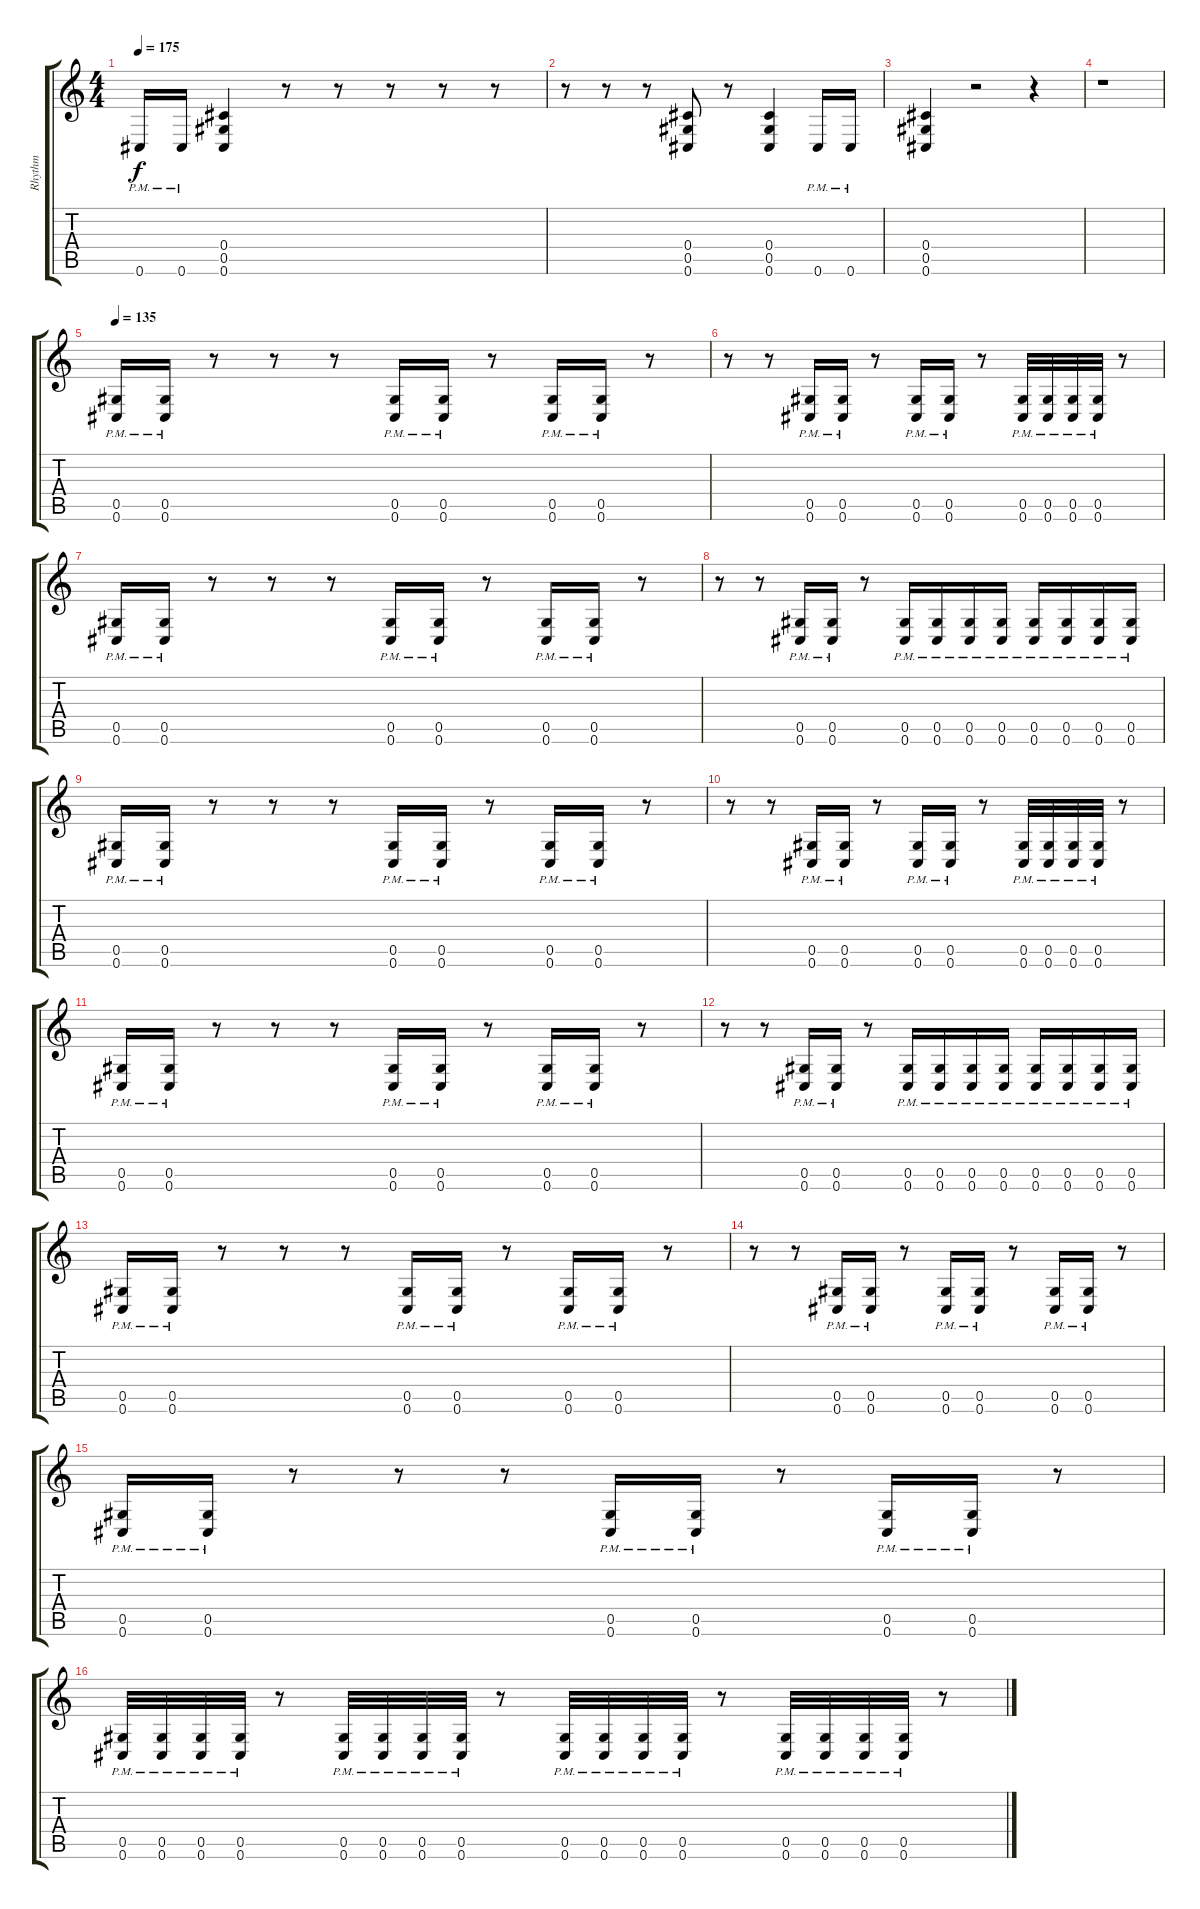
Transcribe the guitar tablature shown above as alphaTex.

\track ("Rhythm" "Rhythm") {instrument distortionguitar}
\staff {score tabs}
\tuning (Eb4 Bb3 Gb3 Db3 Ab2 Db2) {hide}
\ts (4 4)
\tempo 175
\clef g2
\ks c
0.6{pm}.16{dy f} 0.6{pm}.16 (0.4 0.5 0.6).4 r.8 r.8 r.8 r.8 r.8 |
r.8 r.8 r.8 (0.4 0.5 0.6).8 r.8 (0.4 0.5 0.6).4 0.6{pm}.16 0.6{pm}.16 |
(0.4 0.5 0.6).4 r.2 r.4 |
r.1 |
\tempo 135
(0.5{pm} 0.6{pm}).16 (0.5{pm} 0.6{pm}).16 r.8 r.8 r.8 (0.5{pm} 0.6{pm}).16 (0.5{pm} 0.6{pm}).16 r.8 (0.5{pm} 0.6{pm}).16 (0.5{pm} 0.6{pm}).16 r.8 |
r.8 r.8 (0.5{pm} 0.6{pm}).16 (0.5{pm} 0.6{pm}).16 r.8 (0.5{pm} 0.6{pm}).16 (0.5{pm} 0.6{pm}).16 r.8 (0.5{pm} 0.6{pm}).32 (0.5{pm} 0.6{pm}).32 (0.5{pm} 0.6{pm}).32 (0.5{pm} 0.6{pm}).32 r.8 |
(0.5{pm} 0.6{pm}).16 (0.5{pm} 0.6{pm}).16 r.8 r.8 r.8 (0.5{pm} 0.6{pm}).16 (0.5{pm} 0.6{pm}).16 r.8 (0.5{pm} 0.6{pm}).16 (0.5{pm} 0.6{pm}).16 r.8 |
r.8 r.8 (0.5{pm} 0.6{pm}).16 (0.5{pm} 0.6{pm}).16 r.8 (0.5{pm} 0.6{pm}).16 (0.5{pm} 0.6{pm}).16 (0.5{pm} 0.6{pm}).16 (0.5{pm} 0.6{pm}).16 (0.5{pm} 0.6{pm}).16 (0.5{pm} 0.6{pm}).16 (0.5{pm} 0.6{pm}).16 (0.5{pm} 0.6{pm}).16 |
(0.5{pm} 0.6{pm}).16 (0.5{pm} 0.6{pm}).16 r.8 r.8 r.8 (0.5{pm} 0.6{pm}).16 (0.5{pm} 0.6{pm}).16 r.8 (0.5{pm} 0.6{pm}).16 (0.5{pm} 0.6{pm}).16 r.8 |
r.8 r.8 (0.5{pm} 0.6{pm}).16 (0.5{pm} 0.6{pm}).16 r.8 (0.5{pm} 0.6{pm}).16 (0.5{pm} 0.6{pm}).16 r.8 (0.5{pm} 0.6{pm}).32 (0.5{pm} 0.6{pm}).32 (0.5{pm} 0.6{pm}).32 (0.5{pm} 0.6{pm}).32 r.8 |
(0.5{pm} 0.6{pm}).16 (0.5{pm} 0.6{pm}).16 r.8 r.8 r.8 (0.5{pm} 0.6{pm}).16 (0.5{pm} 0.6{pm}).16 r.8 (0.5{pm} 0.6{pm}).16 (0.5{pm} 0.6{pm}).16 r.8 |
r.8 r.8 (0.5{pm} 0.6{pm}).16 (0.5{pm} 0.6{pm}).16 r.8 (0.5{pm} 0.6{pm}).16 (0.5{pm} 0.6{pm}).16 (0.5{pm} 0.6{pm}).16 (0.5{pm} 0.6{pm}).16 (0.5{pm} 0.6{pm}).16 (0.5{pm} 0.6{pm}).16 (0.5{pm} 0.6{pm}).16 (0.5{pm} 0.6{pm}).16 |
(0.5{pm} 0.6{pm}).16 (0.5{pm} 0.6{pm}).16 r.8 r.8 r.8 (0.5{pm} 0.6{pm}).16 (0.5{pm} 0.6{pm}).16 r.8 (0.5{pm} 0.6{pm}).16 (0.5{pm} 0.6{pm}).16 r.8 |
r.8 r.8 (0.5{pm} 0.6{pm}).16 (0.5{pm} 0.6{pm}).16 r.8 (0.5{pm} 0.6{pm}).16 (0.5{pm} 0.6{pm}).16 r.8 (0.5{pm} 0.6{pm}).16 (0.5{pm} 0.6{pm}).16 r.8 |
(0.5{pm} 0.6{pm}).16 (0.5{pm} 0.6{pm}).16 r.8 r.8 r.8 (0.5{pm} 0.6{pm}).16 (0.5{pm} 0.6{pm}).16 r.8 (0.5{pm} 0.6{pm}).16 (0.5{pm} 0.6{pm}).16 r.8 |
(0.5{pm} 0.6{pm}).32 (0.5{pm} 0.6{pm}).32 (0.5{pm} 0.6{pm}).32 (0.5{pm} 0.6{pm}).32 r.8 (0.5{pm} 0.6{pm}).32 (0.5{pm} 0.6{pm}).32 (0.5{pm} 0.6{pm}).32 (0.5{pm} 0.6).32 r.8 (0.5{pm} 0.6{pm}).32 (0.5{pm} 0.6{pm}).32 (0.5{pm} 0.6{pm}).32 (0.5{pm} 0.6{pm}).32 r.8 (0.5{pm} 0.6{pm}).32 (0.5{pm} 0.6{pm}).32 (0.5{pm} 0.6{pm}).32 (0.5{pm} 0.6{pm}).32 r.8
